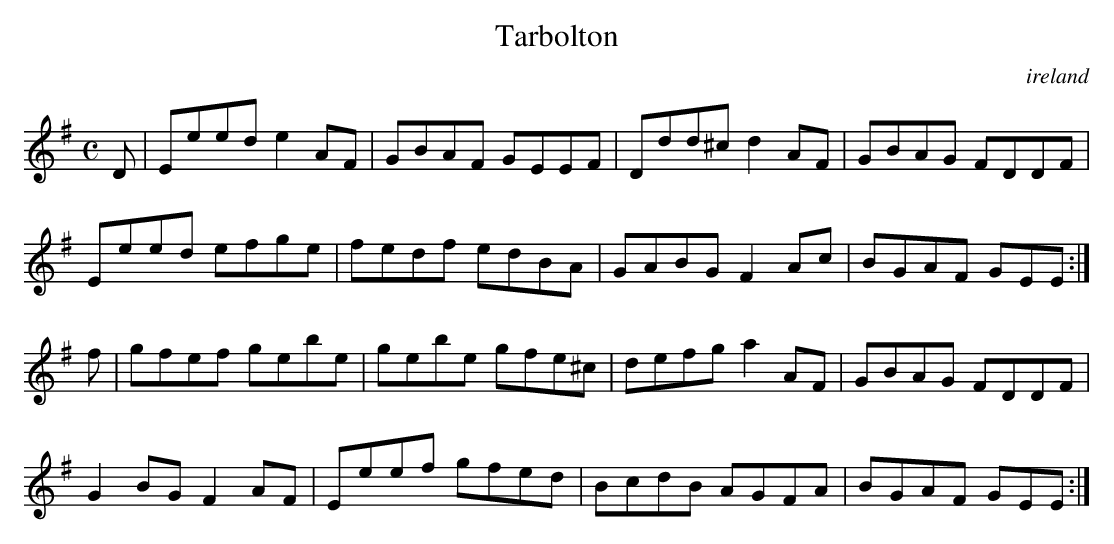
X:1
T:Tarbolton
O:ireland
M:C
L:1/8
K:E Minor
D|Eeed e2AF|GBAF GEEF|Ddd^c d2AF|GBAG FDDF|!
Eeed efge|fedf edBA|GABG F2Ac|BGAF GEE:|!
f|gfef gebe|gebe gfe^c|defg a2AF|GBAG FDDF|!
G2BG F2AF|Eeef gfed|BcdB AGFA|BGAF GEE:|!
